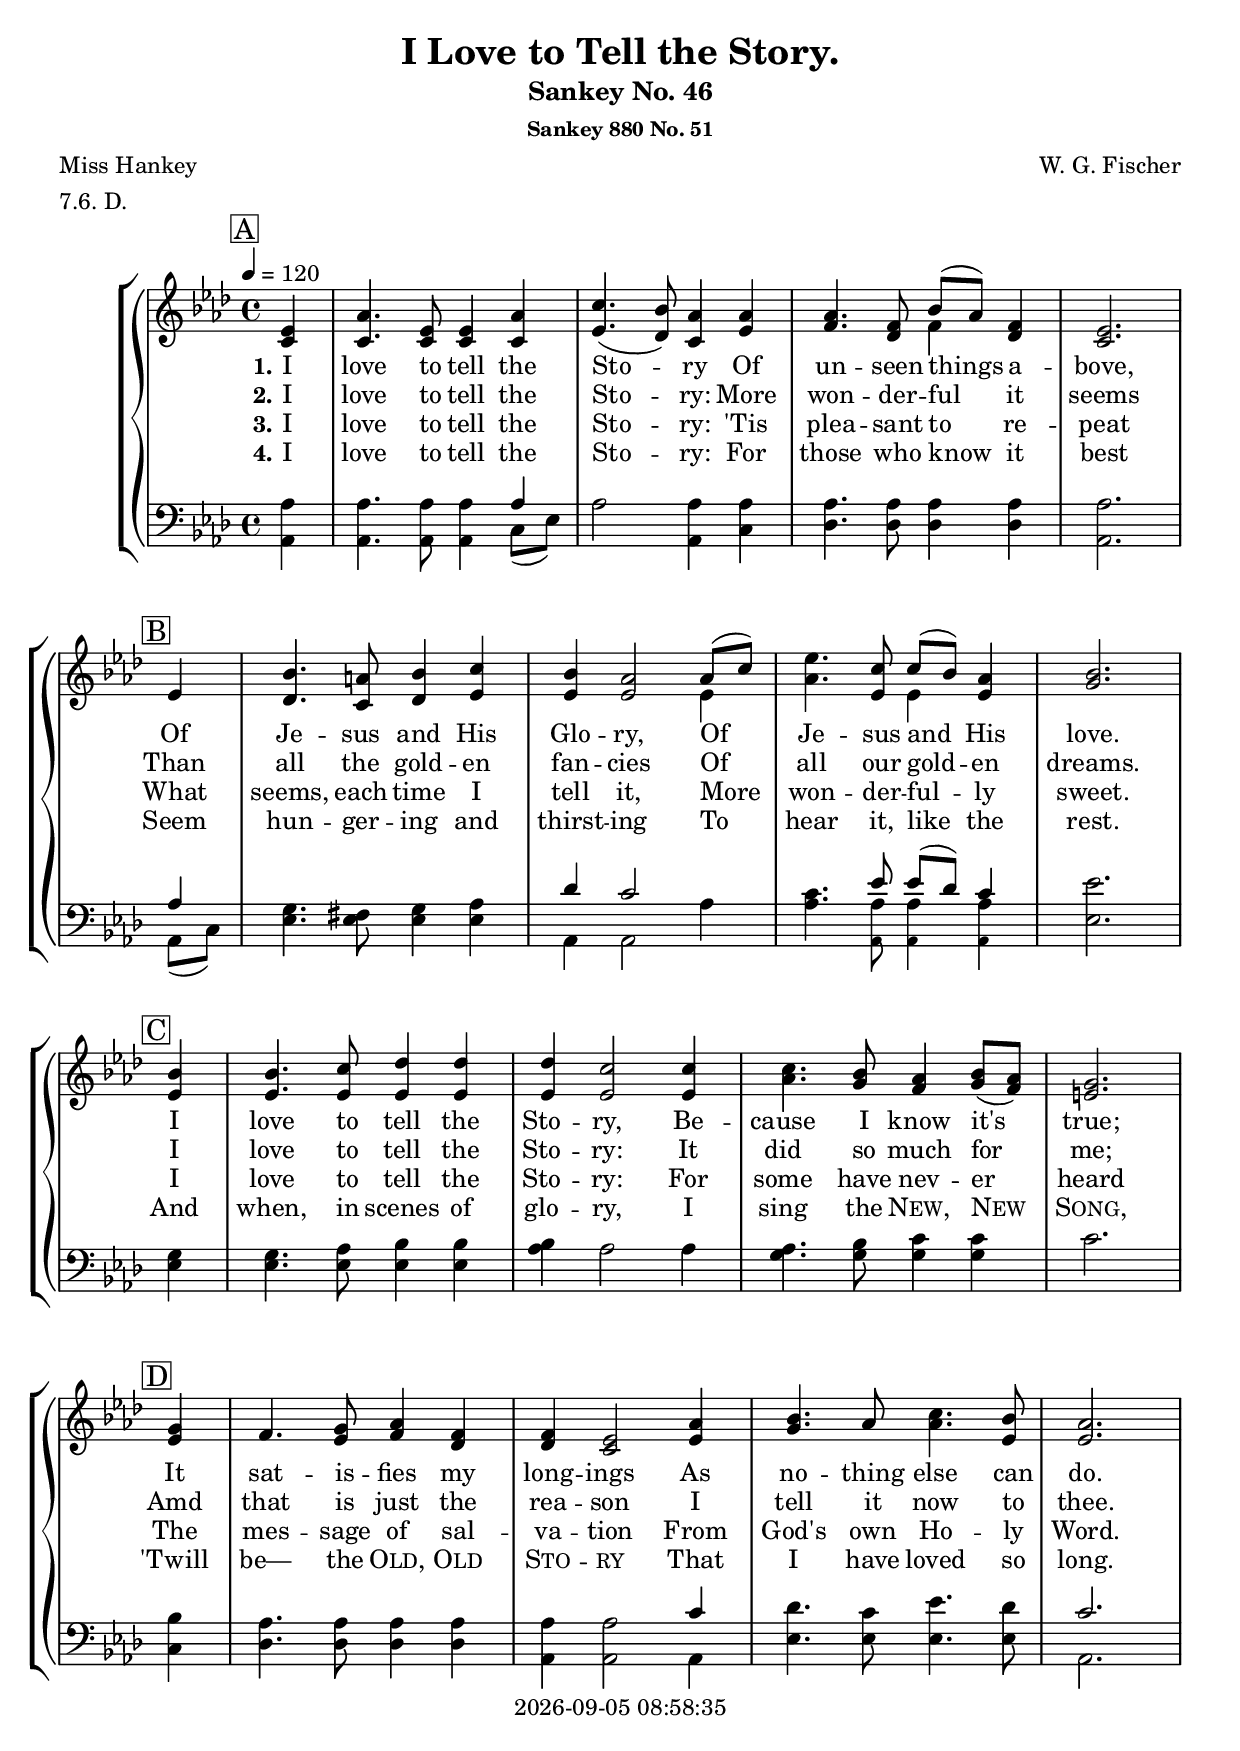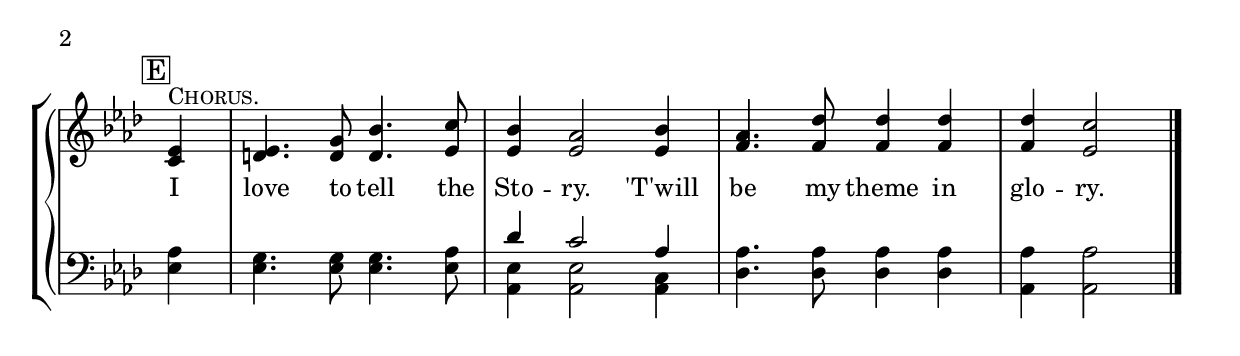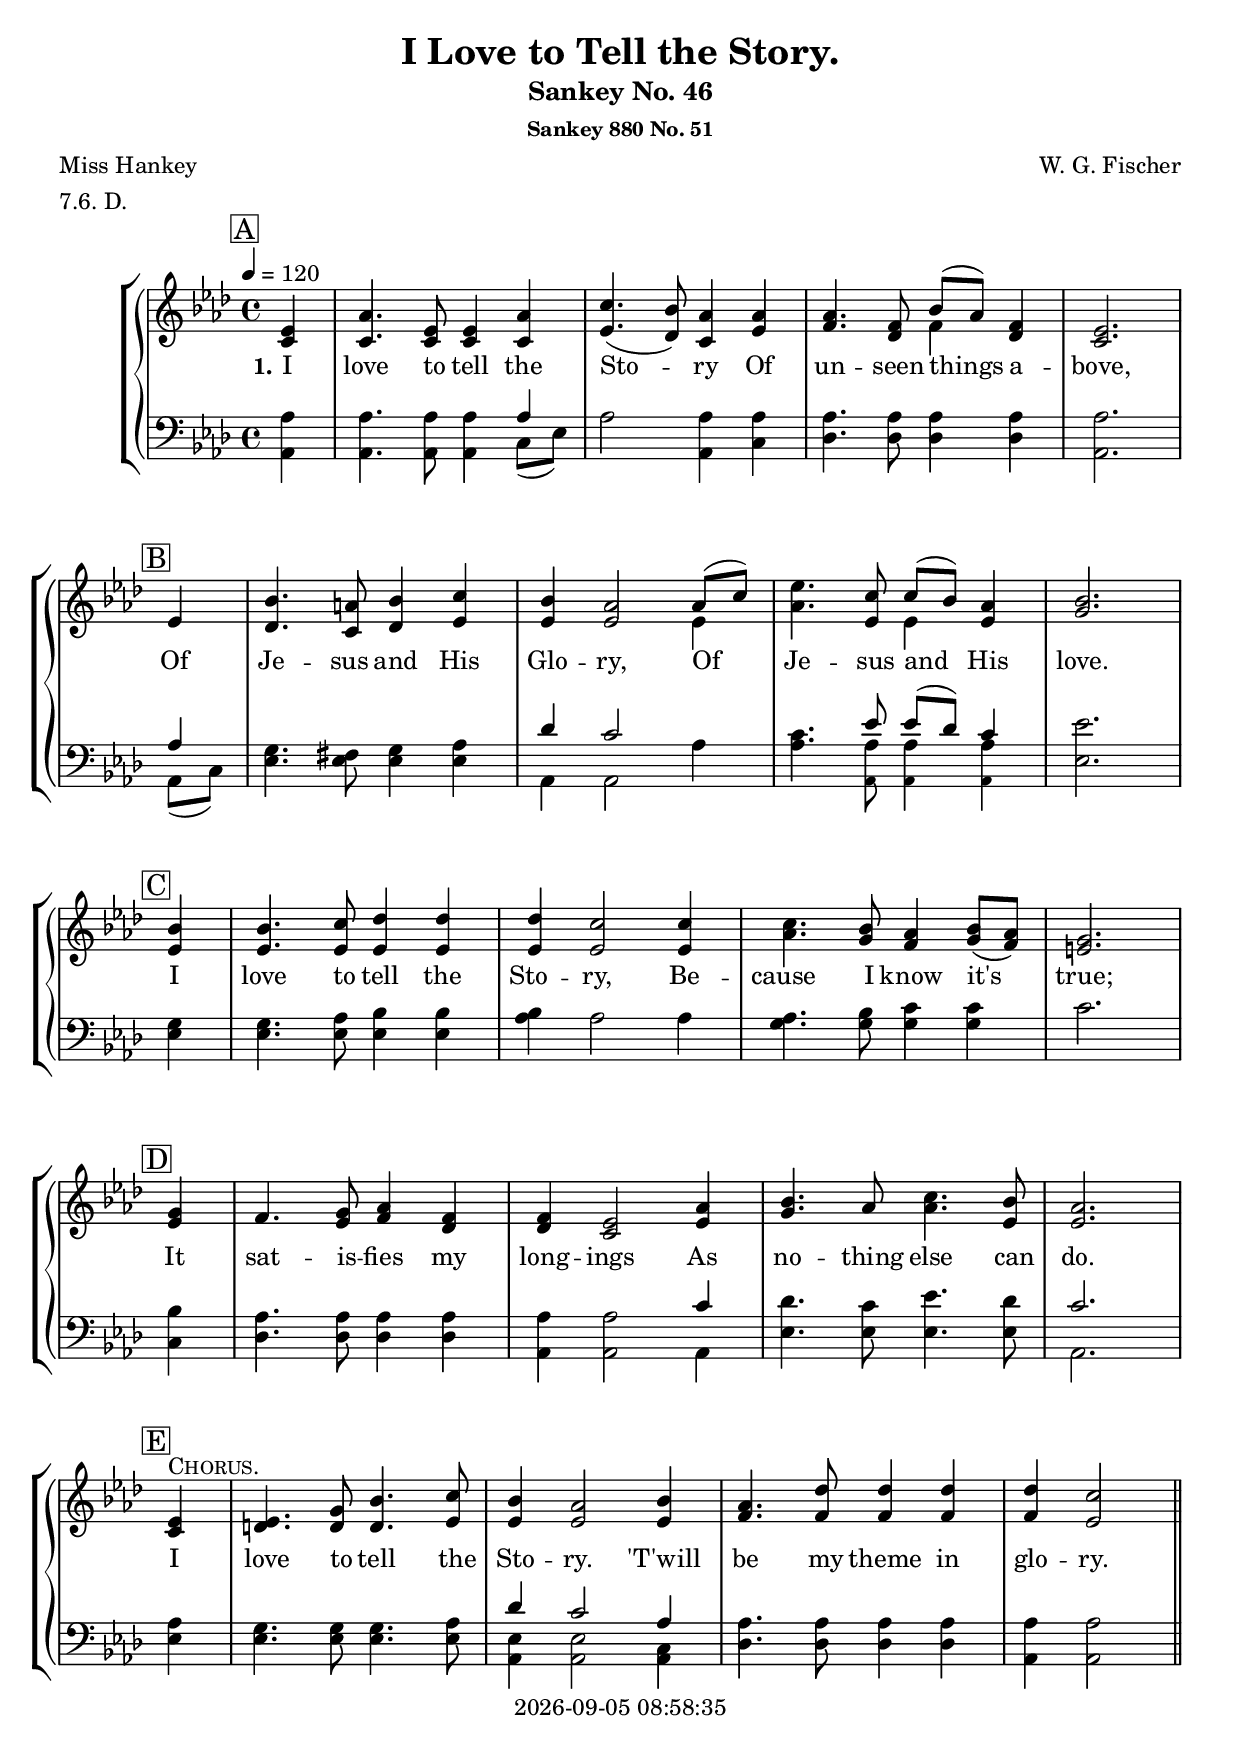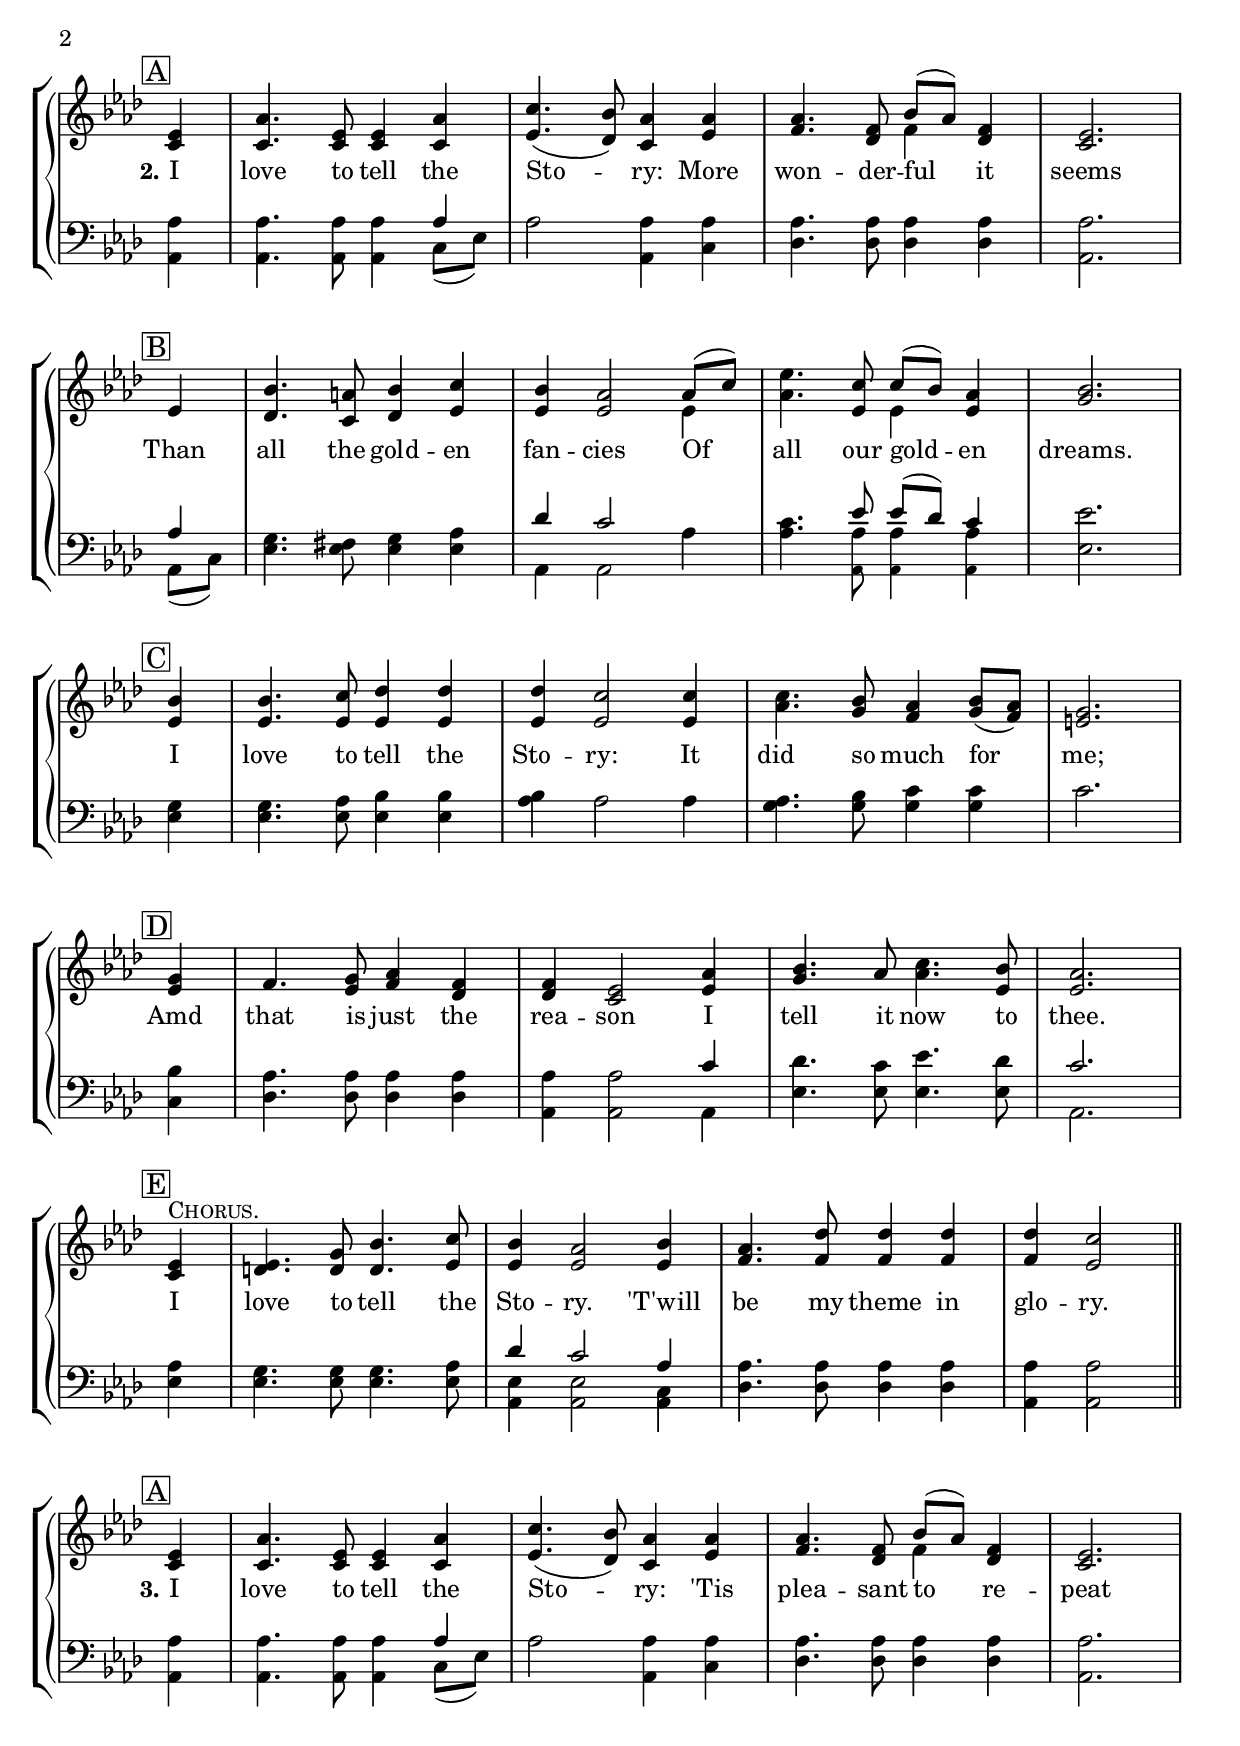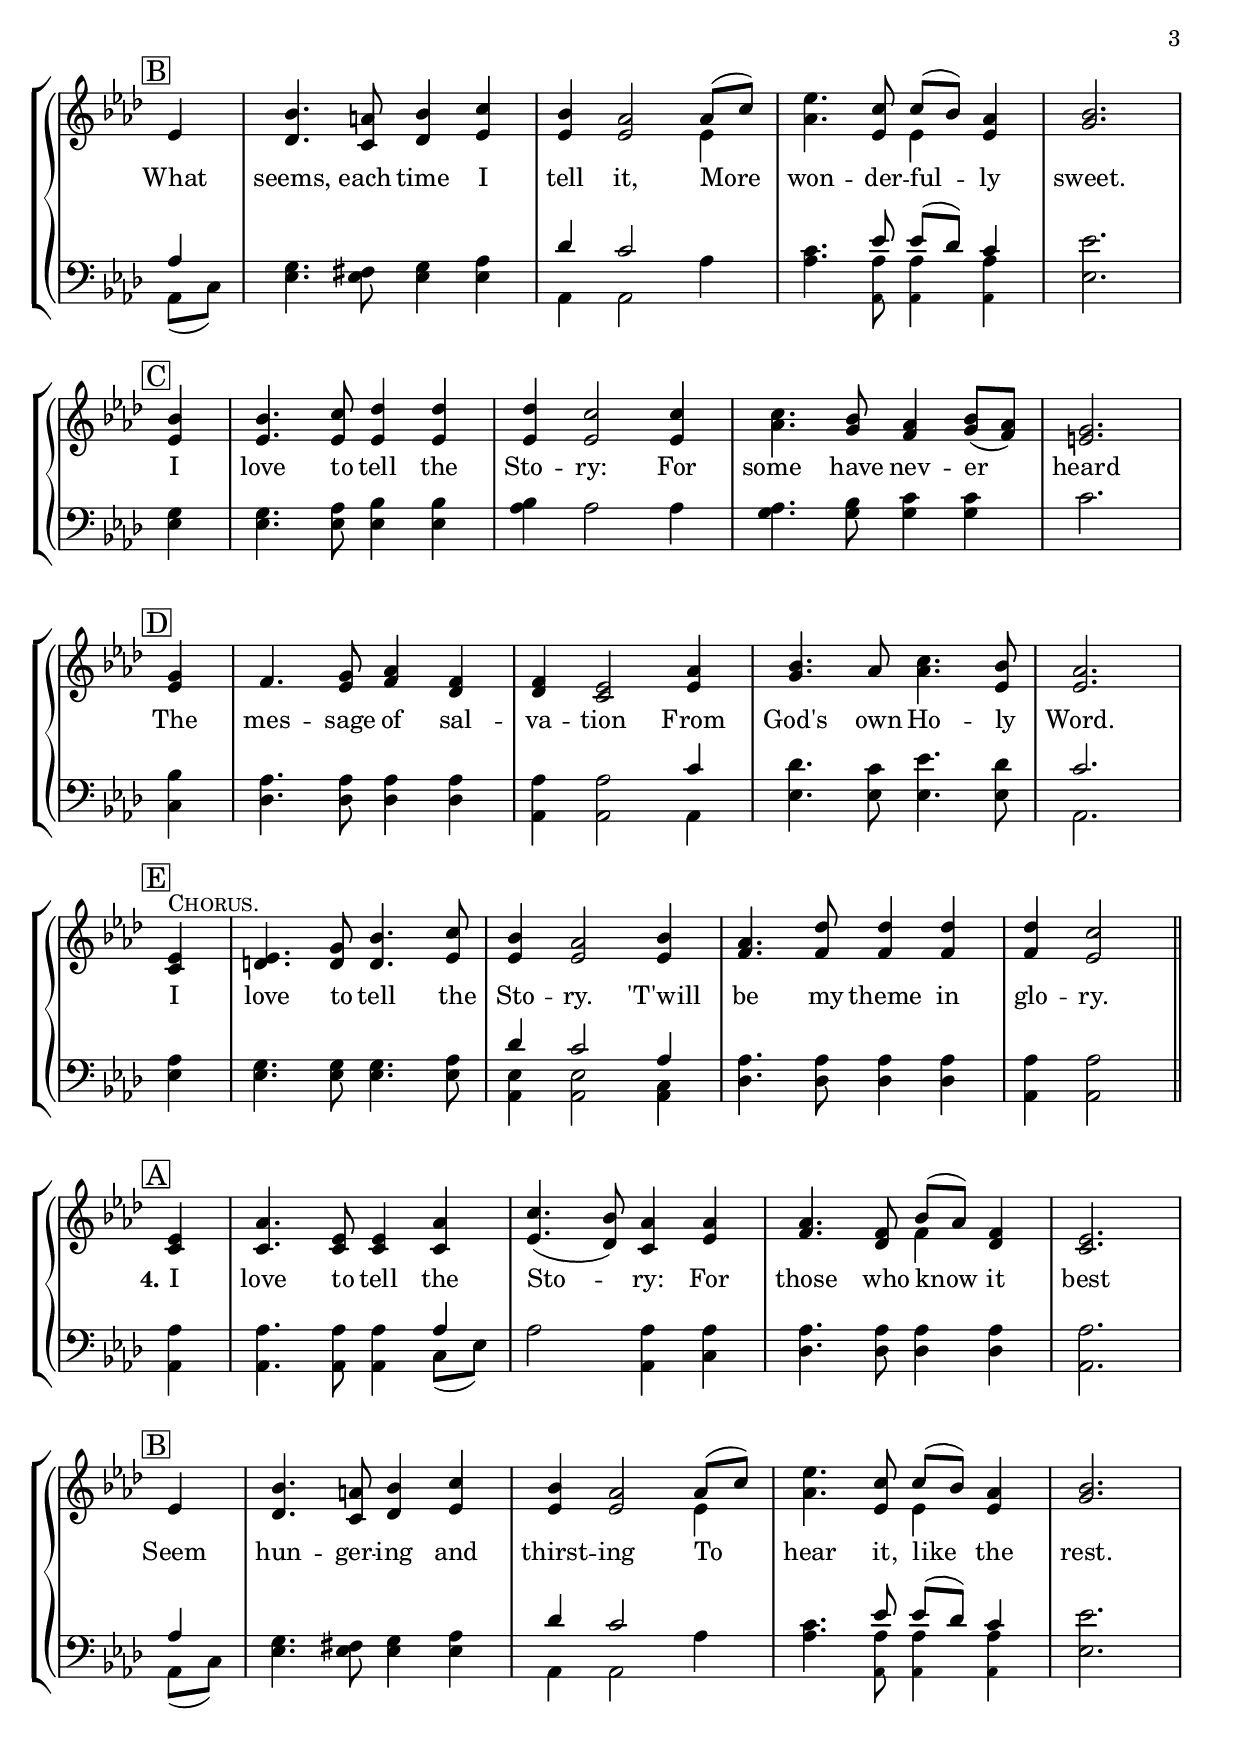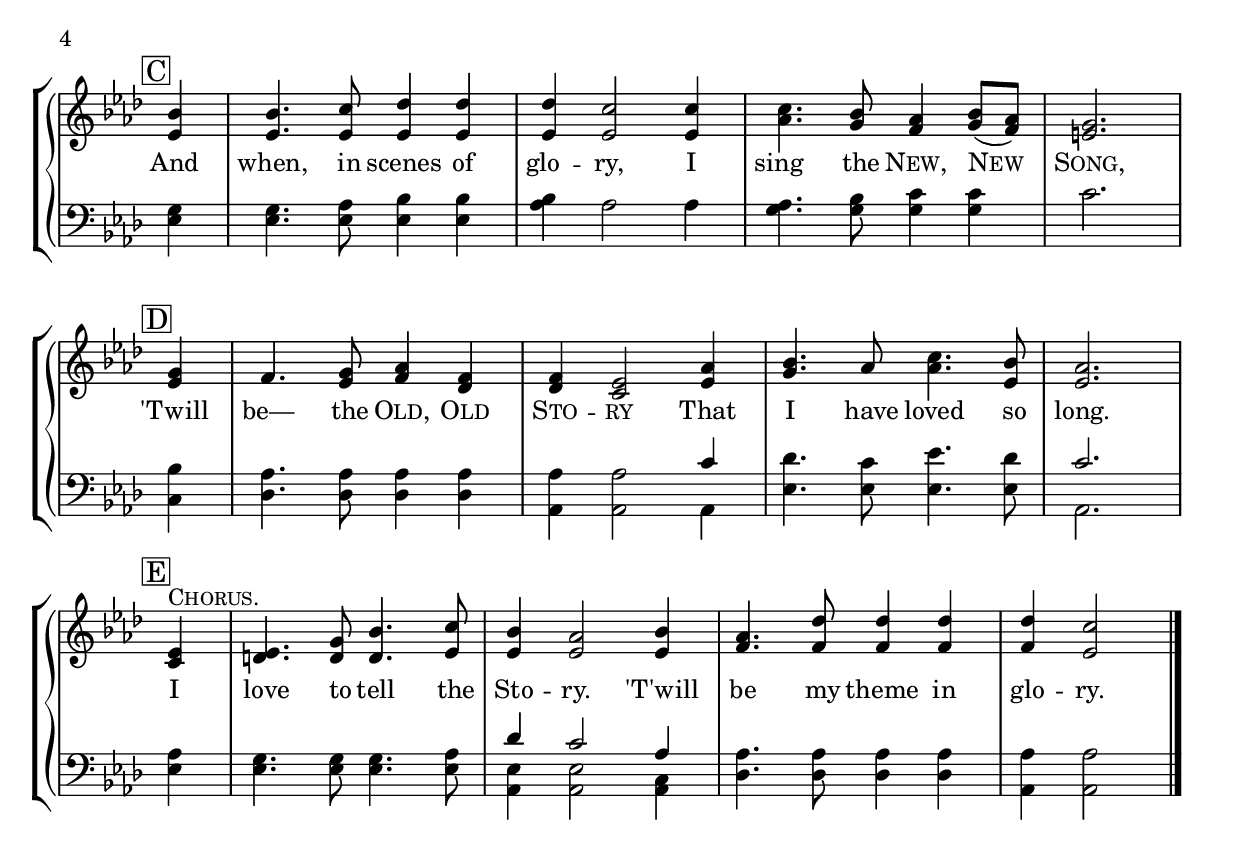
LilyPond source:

\version "2.22.0"

\include "articulate.ly"

today = #(strftime "%Y-%m-%d %H:%M:%S" (localtime (current-time)))

\header {
% centered at top
%  dedication  = "dedication"
  title       = "I Love to Tell the Story."
  subtitle    = "Sankey No. 46"
  subsubtitle = "Sankey 880 No. 51"
%  instrument  = "instrument"
  
% arrangement of following lines:
%
%  poet    composer
%  meter   arranger
%  piece       opus

  composer    = "W. G. Fischer"
%  arranger    = "arranger"
%  opus        = "opus"

  poet        = "Miss Hankey"
  meter       = "7.6. D."

% centered at bottom
% tagline     = "tagline" % default lilypond version
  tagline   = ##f
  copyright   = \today
}

% #(set-global-staff-size 16)

global = {
  \key aes \major
  \time 4/4
  \tempo 4=120
  \partial 4
}

RehearsalTrack = {
% \set Score.currentBarNumber = #5
% \mark \markup { \circle "1a" }
  \mark \markup { \box "A" } s4 s1*3 s2.
  \mark \markup { \box "B" } s4 s1*3 s2.
  \mark \markup { \box "C" } s4 s1*3 s2.
  \mark \markup { \box "D" } s4 s1*3 s2.
  \mark \markup { \box "E" } s4 s1*3 s2.
}

soprano = \relative {
  ees'4
  aes4. ees8 ees4 aes
  c4.(bes8) aes4 aes
  aes4. f8 bes(aes) f4
  ees2. \bar "|" \break \partial 4 ees4
  bes'4. a8 bes4 c % B
  bes4 aes2 aes8(c)
  ees4. c8 c(bes) aes4
  bes2. \bar "|" \break \partial 4 bes4
  bes4. c8 des4 des
  des4 c2 c4
  c4. bes8 aes4 bes8(aes)
  g2. \bar "|" \break \partial 4 g4
  f4. g8 aes4 f % D
  f4 ees2 aes4
  bes4. aes8 c4. bes8
  aes2.  \bar "|" \break \partial 4 ees4^\markup \smallCaps Chorus.
  ees4. g8 bes4. c8 % E
  bes4 aes2 bes4
  aes4. des8 des4 des
  des4 c2
}

alto = \relative {
  c'4
  c4. 8 4 4
  ees4.(des8) c4 ees
  f4. des8 f4 des
  c2. ees4
  des4. c8 des4 ees % B
  ees4 ees2 ees4
  aes4. ees8 ees4 ees
  g2. ees4
  ees4. ees8 ees4 ees % C
  ees4 ees2 ees4
  aes4. g8 f4 g8(f)
  e2. e4
  f4. ees8 f4 des % D
  des4 c2 ees4
  g4. aes8 aes4. ees8
  ees2. c4
  d4. d8 d4. ees8
  ees4 ees2 ees4
  f4. f8 f4 f
  f4 ees2
}

tenor = \relative {
  aes4
  aes4. 8 4 4
  aes2 4 4
  aes4. 8 4 4
  aes2. aes4
  g4. fis8 g4 aes % B
  des4 c2 aes4
  c4. ees8 ees(des) c4
  ees2. g,4
  g4. aes8 bes4 bes % X
  bes4 aes2 aes4
  aes4. bes8 c4 c
  c2. bes4
  aes4. 8 4 4
  aes4 2 c4
  des4. c8 ees4. des8
  c2. aes4
  g4. 8 4. aes8 % E
  des4 c2 aes4
  aes4. 8 4 4
  aes4 aes2
}

bass= \relative {
  aes,4 aes4. 8 4 c8(ees)
  aes2 aes,4 c
  des4. 8 4 4
  aes2. aes8(c)
  ees4. 8 4 4 % B
  aes,4 aes2 aes'4
%  aes4. << {aes8 aes4 aes4} \new Voice { \teeny aes,8 aes4 c8 \normalsize } >>
  aes4. <\tweak font-size $-2 aes,8 aes'> <\tweak font-size #-2 aes4 aes'>  <\tweak font-size #-2 aes aes'>
  ees'2. ees4
  ees4. 8 4 4 % C
  aes4 aes2 aes4
  g4. 8 4 4
  c2. c,4
  des4. 8 4 4 % D
  aes4 2 4
  ees'4. 8 4. 8
  aes,2. ees'4
  ees4. 8 4. 8 % E
  <aes, ees'>4 q2 <aes c>4
  des4. 8 4 4
  aes4 2
}

chorus = \lyricmode {
  I love to tell the Sto -- ry.
  'T'will be my theme in glo -- ry.
}

wordsOne = \lyricmode {
  \set stanza = "1."
  I love to tell the Sto -- ry
  Of un -- seen things a -- bove,
  Of Je -- sus and His Glo -- ry,
  Of Je -- sus and His love.
  I love to tell the Sto -- ry,
  Be -- cause I know it's true;
  It sat -- is -- fies my long -- ings
  As no -- thing else can do.
}
  
wordsTwo = \lyricmode {
  \set stanza = "2."
  I love to tell the Sto -- ry:
  More won -- der -- ful it seems
  Than all the gold -- en fan -- cies
  Of all our gold -- en dreams.
  I love to tell the Sto -- ry:
  It did so much for me;
  Amd that is just the rea -- son
  I tell it now to thee.
}
  
wordsThree = \lyricmode {
  \set stanza = "3."
  I love to tell the Sto -- ry:
  'Tis plea -- sant to re -- peat
  What seems, each time I tell it,
  More won -- der -- ful -- ly sweet.
  I love to tell the Sto -- ry:
  For some have nev -- er heard
  The mes -- sage of sal -- va -- tion
  From God's own Ho -- ly Word.
}
  
wordsFour = \lyricmode {
  \set stanza = "4."
  I love to tell the Sto -- ry:
  For those who know it best
  Seem hun -- ger -- ing and thirst -- ing
  To hear it, like the rest.
  And when, in scenes of glo -- ry,
  I sing the \markup \smallCaps New, \markup \smallCaps New \markup \smallCaps Song,
  'Twill be— the \markup \smallCaps Old, \markup \smallCaps Old \markup \smallCaps Sto -- \markup \smallCaps ry
  That I have loved so long.
}
  
wordsMidi = \lyricmode {
  \set stanza = "1."
  "I " "love " "to " "tell " "the " Sto "ry "
  "\nOf " un "seen " "things " a "bove, "
  "\nOf " Je "sus " "and " "His " Glo "ry, "
  "\nOf " Je "sus " "and " "His " "love. "
  "\nI " "love " "to " "tell " "the " Sto "ry, "
  "\nBe" "cause " "I " "know " "it's " "true; "
  "\nIt " sat is "fies " "my " long "ings "
  "\nAs " no "thing " "else " "can " "do. "
  "\nI " "love " "to " "tell " "the " Sto "ry. "
  "\n'T'will " "be " "my " "theme " "in " glo "ry. "

  \set stanza = "2."
  "\nI " "love " "to " "tell " "the " Sto "ry: "
  "\nMore " won der "ful " "it " "seems "
  "\nThan " "all " "the " gold "en " fan "cies "
  "\nOf " "all " "our " gold "en " "dreams. "
  "\nI " "love " "to " "tell " "the " Sto "ry: "
  "\nIt " "did " "so " "much " "for " "me; "
  "\nAmd " "that " "is " "just " "the " rea "son "
  "\nI " "tell " "it " "now " "to " "thee. "
  "\nI " "love " "to " "tell " "the " Sto "ry. "
  "\n'T'will " "be " "my " "theme " "in " glo "ry. "

  \set stanza = "3."
  "\nI " "love " "to " "tell " "the " Sto "ry: "
  "\n'Tis " plea "sant " "to " re "peat "
  "\nWhat " "seems, " "each " "time " "I " "tell " "it, "
  "\nMore " won der ful "ly " "sweet. "
  "\nI " "love " "to " "tell " "the " Sto "ry: "
  "\nFor " "some " "have " nev "er " "heard "
  "\nThe " mes "sage " "of " sal va "tion "
  "\nFrom " "God's " "own " Ho "ly " "Word. "
  "\nI " "love " "to " "tell " "the " Sto "ry. "
  "\n'T'will " "be " "my " "theme " "in " glo "ry. "

  \set stanza = "4."
  "\nI " "love " "to " "tell " "the " Sto "ry: "
  "\nFor " "those " "who " "know " "it " "best "
  "\nSeem " hun ger "ing " "and " thirst "ing "
  "\nTo " "hear " "it, " "like " "the " "rest. "
  "\nAnd " "when, " "in " "scenes " "of " glo "ry, "
  "\nI " "sing " "the " \markup \smallCaps  "New, " \markup \smallCaps "New " \markup \smallCaps "Song, "
  "\n'Twill " "be— " "the " \markup \smallCaps "Old, " \markup \smallCaps "Old " \markup \smallCaps "Sto " \markup \smallCaps "ry "
  "\nThat " "I " "have " "loved " "so " "long. "
  "\nI " "love " "to " "tell " "the " Sto "ry. "
  "\n'T'will " "be " "my " "theme " "in " glo "ry. "
}
  
\book {
  \bookOutputSuffix "repeat"
  \score {
%    \articulate
    \context GrandStaff <<
      <<
        \new ChoirStaff <<
                                  % Joint soprano/alto staff
          \new Staff <<
            \set Staff.soloText   = #""
            \set Staff.soloIIText = #""
            \set Staff.aDueText   = #""
            \new Voice \RehearsalTrack
            \new NullVoice = "aligner" \soprano
            \new Voice = "women" \partCombine { \global \soprano \bar "|." }
                                              { \global \alto }
            \new Lyrics \lyricsto "aligner" { \wordsOne \chorus }
            \new Lyrics \lyricsto "aligner"   \wordsTwo
            \new Lyrics \lyricsto "aligner"   \wordsThree
            \new Lyrics \lyricsto "aligner"   \wordsFour
          >>
                                  % Joint tenor/bass staff
          \new Staff <<
            \set Staff.soloText   = #""
            \set Staff.soloIIText = #""
            \set Staff.aDueText   = #""
            \clef "bass"
            \new Voice = "men" \partCombine { \global \tenor }
                                            { \global \bass }
          >>
        >>
      >>
    >>
    \layout {
      indent = 1.5\cm
      \context {
        \Staff \RemoveAllEmptyStaves
      }
    }
  }
}
  
nl = { \bar "||" \partial 4 }

\book {
  \bookOutputSuffix "single"
  \score {
%    \articulate
    \context GrandStaff <<
      <<
        \new ChoirStaff <<
                                  % Joint soprano/alto staff
          \new Staff <<
            \set Staff.soloText   = #""
            \set Staff.soloIIText = #""
            \set Staff.aDueText   = #""
            \new Voice {
               \RehearsalTrack
               \RehearsalTrack
               \RehearsalTrack
               \RehearsalTrack
            }
            \new NullVoice = "aligner" { \soprano \soprano \soprano \soprano }
            \new Voice = "women" \partCombine { \global \soprano \soprano \soprano \soprano \bar "|." }
                                               { \global \alto \nl \alto \nl \alto \nl \alto }
            \new Lyrics \lyricsto "aligner" { \wordsOne   \chorus
                                              \wordsTwo   \chorus
                                              \wordsThree \chorus
                                              \wordsFour  \chorus
                                            }
%            \new Lyrics \lyricsto "aligner" \wordsMidi
          >>
                                  % Joint tenor/bass staff
          \new Staff <<
            \set Staff.soloText   = #""
            \set Staff.soloIIText = #""
            \set Staff.aDueText   = #""
            \clef "bass"
            \new Voice = "men" \partCombine { \global \tenor \tenor \tenor \tenor }
                                            { \global \bass \bass \bass \bass }
          >>
        >>
      >>
    >>
    \layout {
      indent = 1.5\cm
      \context {
        \Staff \RemoveAllEmptyStaves
      }
    }
  }
}

\book {
  \bookOutputSuffix "midi"
  \score {
%    \articulate
    \context GrandStaff <<
      <<
        \new ChoirStaff <<
                                  % Joint soprano/alto staff
          \new Staff <<
            \new NullVoice = "aligner" { \soprano \soprano \soprano \soprano }
            \new Voice = "women" \partCombine { \global \soprano \soprano \soprano \soprano \bar "|." }
                                               { \global \alto \nl \alto \nl \alto \nl \alto }
            \new Lyrics \lyricsto "aligner" \wordsMidi
          >>
                                  % Joint tenor/bass staff
          \new Staff <<
            \clef "bass"
            \new Voice = "men" \partCombine { \global \tenor \tenor \tenor \tenor }
                                            { \global \bass \bass \bass \bass }
          >>
        >>
      >>
    >>
    \midi {}
  }
}
